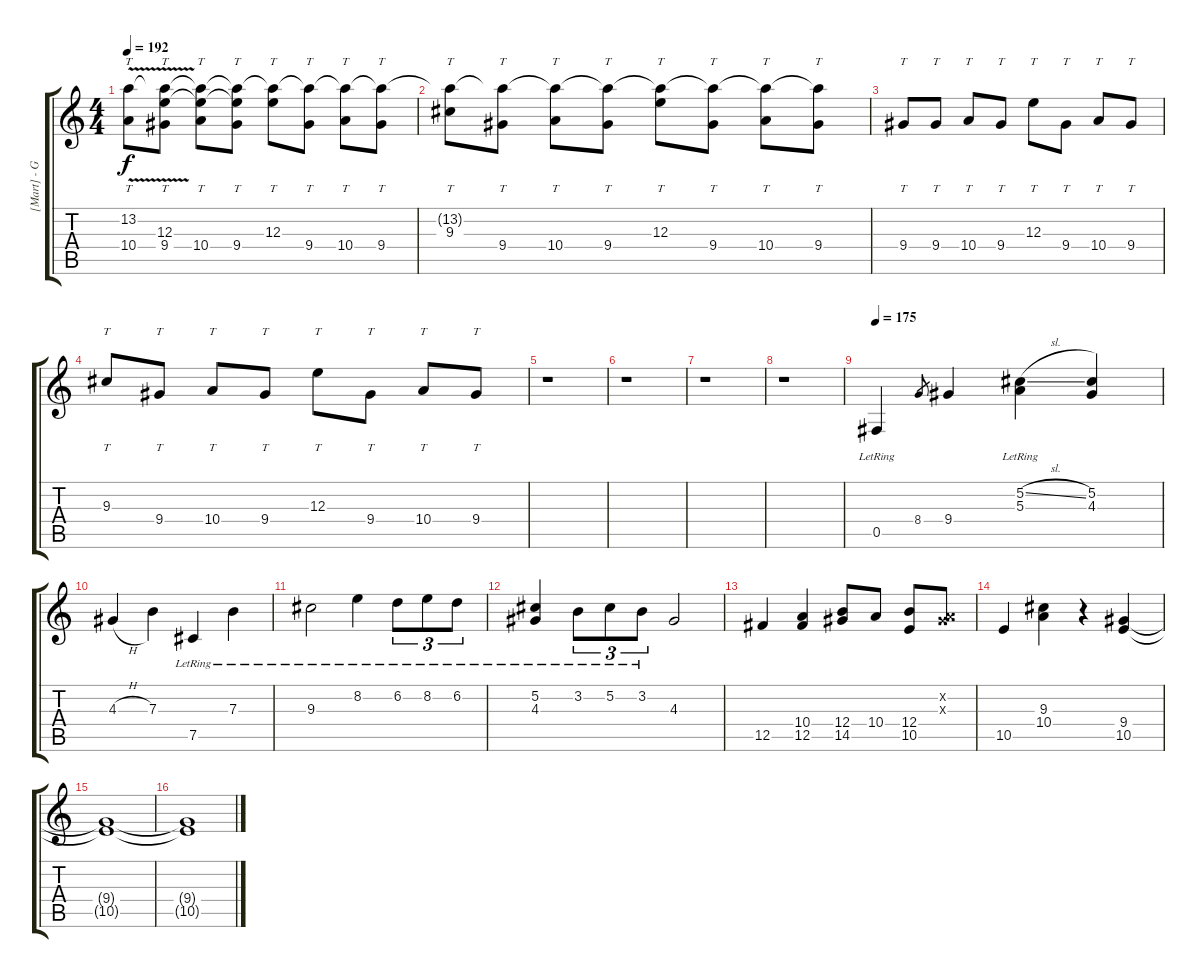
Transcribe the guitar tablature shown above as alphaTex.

\track ("[Mart] - Guitar 2" "[Mart] - G") {instrument acousticguitarsteel}
\staff {score tabs}
\tuning (Db4 Ab3 E3 B2 Gb2 B1) {hide}
\ts (4 4)
\tempo 192
\clef g2
\ks c
(13.2{v} 10.4).8{tt dy f} (13.2{t} 12.3{t} 9.4).8{tt} (13.2{t} 12.3{t} 10.4).8{tt} (13.2{t} 12.3{t} 9.4).8{tt} (13.2{t} 12.3).8{tt} (13.2{t} 9.4).8{tt} (13.2{t} 10.4).8{tt} (13.2{t} 9.4).8{tt} |
(13.2{t} 9.3).8{tt} (13.2{t} 9.4).8{tt} (13.2{t} 10.4).8{tt} (13.2{t} 9.4).8{tt} (13.2{t} 12.3).8{tt} (13.2{t} 9.4).8{tt} (13.2{t} 10.4).8{tt} (13.2{t} 9.4).8{tt} |
9.4.8{tt} 9.4.8{tt} 10.4.8{tt} 9.4.8{tt} 12.3.8{tt} 9.4.8{tt} 10.4.8{tt} 9.4.8{tt} |
9.3.8{tt} 9.4.8{tt} 10.4.8{tt} 9.4.8{tt} 12.3.8{tt} 9.4.8{tt} 10.4.8{tt} 9.4.8{tt} |
r.1 |
r.1 |
r.1 |
r.1 |
\tempo 175
0.5{lr}.4{instrument acousticguitarnylon} 8.4.8{gr} 9.4.4 (5.2{sl} 5.3{lr}).4 (5.2 4.3).4 |
4.3{h}.4 7.3.4 7.5{lr}.4 7.3{lr}.4 |
9.3{lr}.2 8.2{lr}.4 6.2{lr}.8{tu (3 2)} 8.2{lr}.8{tu (3 2)} 6.2{lr}.8{tu (3 2)} |
(5.2{lr} 4.3{lr}).4 3.2{lr}.8{tu (3 2)} 5.2{lr}.8{tu (3 2)} 3.2{lr}.8{tu (3 2)} 4.3.2 |
12.5.4 (10.4 12.5).4 (12.4 14.5).8 10.4.8 (12.4 10.5).8 (0.2{x} 5.3{x}).8 |
10.5.4 (9.3 10.4).4 r.4 (9.4 10.5).4 |
(9.4{t} 10.5{t}).1 |
(9.4{t} 10.5{t}).1
